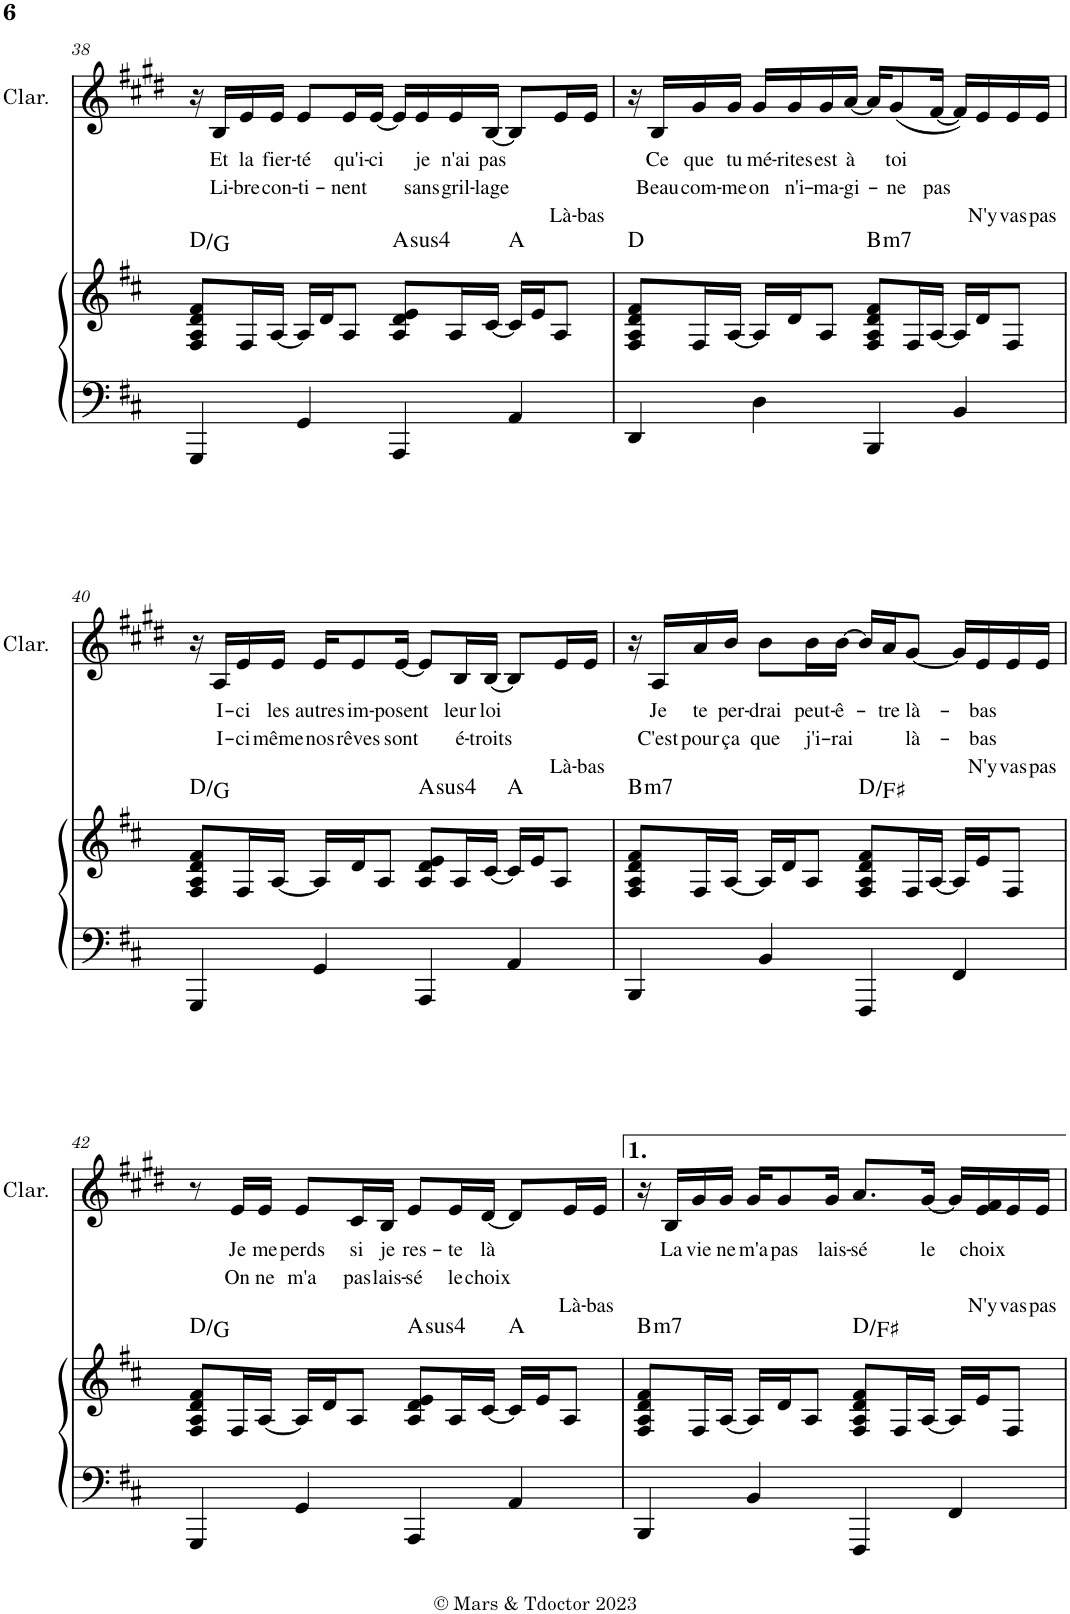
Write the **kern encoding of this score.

**kern	**kern	**harte	**kern	**text	**text	**text
*part2	*part2	*part2	*part1	*part1	*part1	*part1
*staff3	*staff2	*	*staff1	*staff1	*staff1	*staff1
*I"Piano	*	*	*I"Clarinette	*	*	*
*I'Pno	*	*	*I'Clar.	*	*	*
!!LO:PB:g=z
*clefF4	*clefG2	*	*clefG2	*	*	*
*	*	*	*Trd1c2	*	*	*
*k[f#c#]	*k[f#c#]	*	*k[f#c#g#d#]	*	*	*
*M4/4	*M4/4	*	*M4/4	*	*	*
=38	=38	=38	=38	=38	=38	=38
4GGG/	8F#/ 8A/ 8d/ 8f#/L	D:maj/4	16r	.	.	.
!	!	!	!	!LO:LY:b	!LO:LY:b	!
.	.	.	16B/LL	Et	Li-	.
!	!	!	!	!LO:LY:b	!LO:LY:b	!
.	16F#/L	.	16e/	la	-bre	.
!	!	!	!	!LO:LY:b	!LO:LY:b	!
.	[16A/JJ	.	16e/JJ	fier-	con-	.
!	!	!	!	!LO:LY:b	!LO:LY:b	!
4GG/	16A/LL]	.	8e/L	-té	-ti-	.
.	16d/J	.	.	.	.	.
!	!	!	!	!LO:LY:b	!LO:LY:b	!
.	8A/J	.	16e/L	qu'i-	-nent	.
!	!	!	!	!LO:LY:b	!	!
.	.	.	[16e/JJ	-ci	.	.
!	!	!LO:H:kt=4	!	!	!	!
4AAA/	8A/ 8d/ 8e/L	A:sus4	16e/LL]	.	.	.
!	!	!	!	!LO:LY:b	!LO:LY:b	!
.	.	.	16e/	je	sans	.
!	!	!	!	!LO:LY:b	!LO:LY:b	!
.	16A/L	.	16e/	n'ai	gril-	.
!	!	!	!	!LO:LY:b	!LO:LY:b	!
.	[16c#/JJ	.	[16B/JJ	pas	-lage	.
4AA/	16c#/LL]	A:maj	8B/L]	.	.	.
.	16e/J	.	.	.	.	.
!	!	!	!	!	!	!LO:LY:b
.	8A/J	.	16e/L	.	.	Là-
!	!	!	!	!	!	!LO:LY:b
.	.	.	16e/JJ	.	.	-bas
=39	=39	=39	=39	=39	=39	=39
4DD/	8F#/ 8A/ 8d/ 8f#/L	D:maj	16r	.	.	.
!	!	!	!	!LO:LY:b	!LO:LY:b	!
.	.	.	16B/LL	Ce	Beau	.
!	!	!	!	!LO:LY:b	!LO:LY:b	!
.	16F#/L	.	16g#/	que	com-	.
!	!	!	!	!LO:LY:b	!LO:LY:b	!
.	[16A/JJ	.	16g#/JJ	tu	-me	.
!	!	!	!	!LO:LY:b	!LO:LY:b	!
4D\	16A/LL]	.	16g#/LL	mé-	on	.
!	!	!	!	!LO:LY:b	!LO:LY:b	!
.	16d/J	.	16g#/	-rites	n'i-	.
!	!	!	!	!LO:LY:b	!LO:LY:b	!
.	8A/J	.	16g#/	est	-ma-	.
!	!	!	!	!LO:LY:b	!LO:LY:b	!
.	.	.	[16a/JJ	à	-gi-	.
!	!	!LO:H:kt=m7	!	!	!	!
4BBB/	8F#/ 8A/ 8d/ 8f#/L	B:min7	16a/KL]	.	.	.
!	!	!	!	!LO:LY:b	!LO:LY:b	!
.	.	.	(8g#/	toi	-ne	.
.	16F#/L	.	.	.	.	.
!	!	!	!	!	!LO:LY:b	!
.	[16A/JJ	.	[16f#/Jk	.	pas	.
4BB/	16A/LL]	.	16f#/LL])	.	.	.
!	!	!	!	!	!	!LO:LY:b
.	16d/J	.	16e/	.	.	N'y
!	!	!	!	!	!	!LO:LY:b
.	8F#/J	.	16e/	.	.	vas
!	!	!	!	!	!	!LO:LY:b
.	.	.	16e/JJ	.	.	pas
!!LO:LB:g=z
=40	=40	=40	=40	=40	=40	=40
4GGG/	8F#/ 8A/ 8d/ 8f#/L	D:maj/4	16r	.	.	.
!	!	!	!	!LO:LY:b	!LO:LY:b	!
.	.	.	16A/LL	I-	I-	.
!	!	!	!	!LO:LY:b	!LO:LY:b	!
.	16F#/L	.	16e/	-ci	-ci	.
!	!	!	!	!LO:LY:b	!LO:LY:b	!
.	[16A/JJ	.	16e/JJ	les	même	.
!	!	!	!	!LO:LY:b	!LO:LY:b	!
4GG/	16A/LL]	.	16e/KL	autres	nos	.
!	!	!	!	!LO:LY:b	!LO:LY:b	!
.	16d/J	.	8e/	im-	rêves	.
.	8A/J	.	.	.	.	.
!	!	!	!	!LO:LY:b	!LO:LY:b	!
.	.	.	[16e/Jk	-posent	sont	.
!	!	!LO:H:kt=4	!	!	!	!
4AAA/	8A/ 8d/ 8e/L	A:sus4	8e/L]	.	.	.
!	!	!	!	!LO:LY:b	!LO:LY:b	!
.	16A/L	.	16B/L	leur	é-	.
!	!	!	!	!LO:LY:b	!LO:LY:b	!
.	[16c#/JJ	.	[16B/JJ	loi	-troits	.
4AA/	16c#/LL]	A:maj	8B/L]	.	.	.
.	16e/J	.	.	.	.	.
!	!	!	!	!	!	!LO:LY:b
.	8A/J	.	16e/L	.	.	Là-
!	!	!	!	!	!	!LO:LY:b
.	.	.	16e/JJ	.	.	-bas
=41	=41	=41	=41	=41	=41	=41
!	!	!LO:H:kt=m7	!	!	!	!
4BBB/	8F#/ 8A/ 8d/ 8f#/L	B:min7	16r	.	.	.
!	!	!	!	!LO:LY:b	!LO:LY:b	!
.	.	.	16A/LL	Je	C'est	.
!	!	!	!	!LO:LY:b	!LO:LY:b	!
.	16F#/L	.	16a/	te	pour	.
!	!	!	!	!LO:LY:b	!LO:LY:b	!
.	[16A/JJ	.	16b/JJ	per-	ça	.
!	!	!	!	!LO:LY:b	!LO:LY:b	!
4BB/	16A/LL]	.	8b\L	-drai	que	.
.	16d/J	.	.	.	.	.
!	!	!	!	!LO:LY:b	!LO:LY:b	!
.	8A/J	.	16b\L	peut-	j'i-	.
!	!	!	!	!LO:LY:b	!LO:LY:b	!
.	.	.	[16b\JJ	-ê-	-rai	.
4FFF#/	8F#/ 8A/ 8d/ 8f#/L	D:maj/3	16b/LL]	.	.	.
!	!	!	!	!LO:LY:b	!	!
.	.	.	16a/J	-tre	.	.
!	!	!	!	!LO:LY:b	!LO:LY:b	!
.	16F#/L	.	[8g#/J	là-	là-	.
.	[16A/JJ	.	.	.	.	.
4FF#/	16A/LL]	.	16g#/LL]	.	.	.
!	!	!	!	!LO:LY:b	!LO:LY:b	!LO:LY:b
.	16e/J	.	16e/	-bas	-bas	N'y
!	!	!	!	!	!	!LO:LY:b
.	8F#/J	.	16e/	.	.	vas
!	!	!	!	!	!	!LO:LY:b
.	.	.	16e/JJ	.	.	pas
!!LO:LB:g=z
=42	=42	=42	=42	=42	=42	=42
4GGG/	8F#/ 8A/ 8d/ 8f#/L	D:maj/4	8r	.	.	.
!	!	!	!	!LO:LY:b	!LO:LY:b	!
.	16F#/L	.	16e/LL	Je	On	.
!	!	!	!	!LO:LY:b	!LO:LY:b	!
.	[16A/JJ	.	16e/JJ	me	ne	.
!	!	!	!	!LO:LY:b	!LO:LY:b	!
4GG/	16A/LL]	.	8e/L	perds	m'a	.
.	16d/J	.	.	.	.	.
!	!	!	!	!LO:LY:b	!LO:LY:b	!
.	8A/J	.	16c#/L	si	pas	.
!	!	!	!	!LO:LY:b	!LO:LY:b	!
.	.	.	16B/JJ	je	lais-	.
!	!	!LO:H:kt=4	!	!LO:LY:b	!LO:LY:b	!
4AAA/	8A/ 8d/ 8e/L	A:sus4	8e/L	res-	-sé	.
!	!	!	!	!LO:LY:b	!LO:LY:b	!
.	16A/L	.	16e/L	-te	le	.
!	!	!	!	!LO:LY:b	!LO:LY:b	!
.	[16c#/JJ	.	[16d#/JJ	là	choix	.
4AA/	16c#/LL]	A:maj	8d#/L]	.	.	.
.	16e/J	.	.	.	.	.
!	!	!	!	!	!	!LO:LY:b
.	8A/J	.	16e/L	.	.	Là-
!	!	!	!	!	!	!LO:LY:b
.	.	.	16e/JJ	.	.	-bas
=43	=43	=43	=43	=43	=43	=43
!	!	!LO:H:kt=m7	!	!	!	!
4BBB/	8F#/ 8A/ 8d/ 8f#/L	B:min7	16r	.	.	.
!	!	!	!	!LO:LY:b	!	!
.	.	.	16B/LL	La	.	.
!	!	!	!	!LO:LY:b	!	!
.	16F#/L	.	16g#/	vie	.	.
!	!	!	!	!LO:LY:b	!	!
.	[16A/JJ	.	16g#/JJ	ne	.	.
!	!	!	!	!LO:LY:b	!	!
4BB/	16A/LL]	.	16g#/KL	m'a	.	.
!	!	!	!	!LO:LY:b	!	!
.	16d/J	.	8g#/	pas	.	.
.	8A/J	.	.	.	.	.
!	!	!	!	!LO:LY:b	!	!
.	.	.	16g#/Jk	lais-	.	.
!	!	!	!	!LO:LY:b	!	!
4FFF#/	8F#/ 8A/ 8d/ 8f#/L	D:maj/3	8.a/L	-sé	.	.
.	16F#/L	.	.	.	.	.
!	!	!	!	!LO:LY:b	!	!
.	[16A/JJ	.	[16g#/Jk	le	.	.
4FF#/	16A/LL]	.	16g#/LL]	.	.	.
!	!	!	!	!LO:LY:b	!	!LO:LY:b
.	16e/J	.	16e/ 16f#/	choix	.	N'y
!	!	!	!	!	!	!LO:LY:b
.	8F#/J	.	16e/	.	.	vas
!	!	!	!	!	!	!LO:LY:b
.	.	.	16e/JJ	.	.	pas
=	=	=	=	=	=	=
*-	*-	*-	*-	*-	*-	*-
